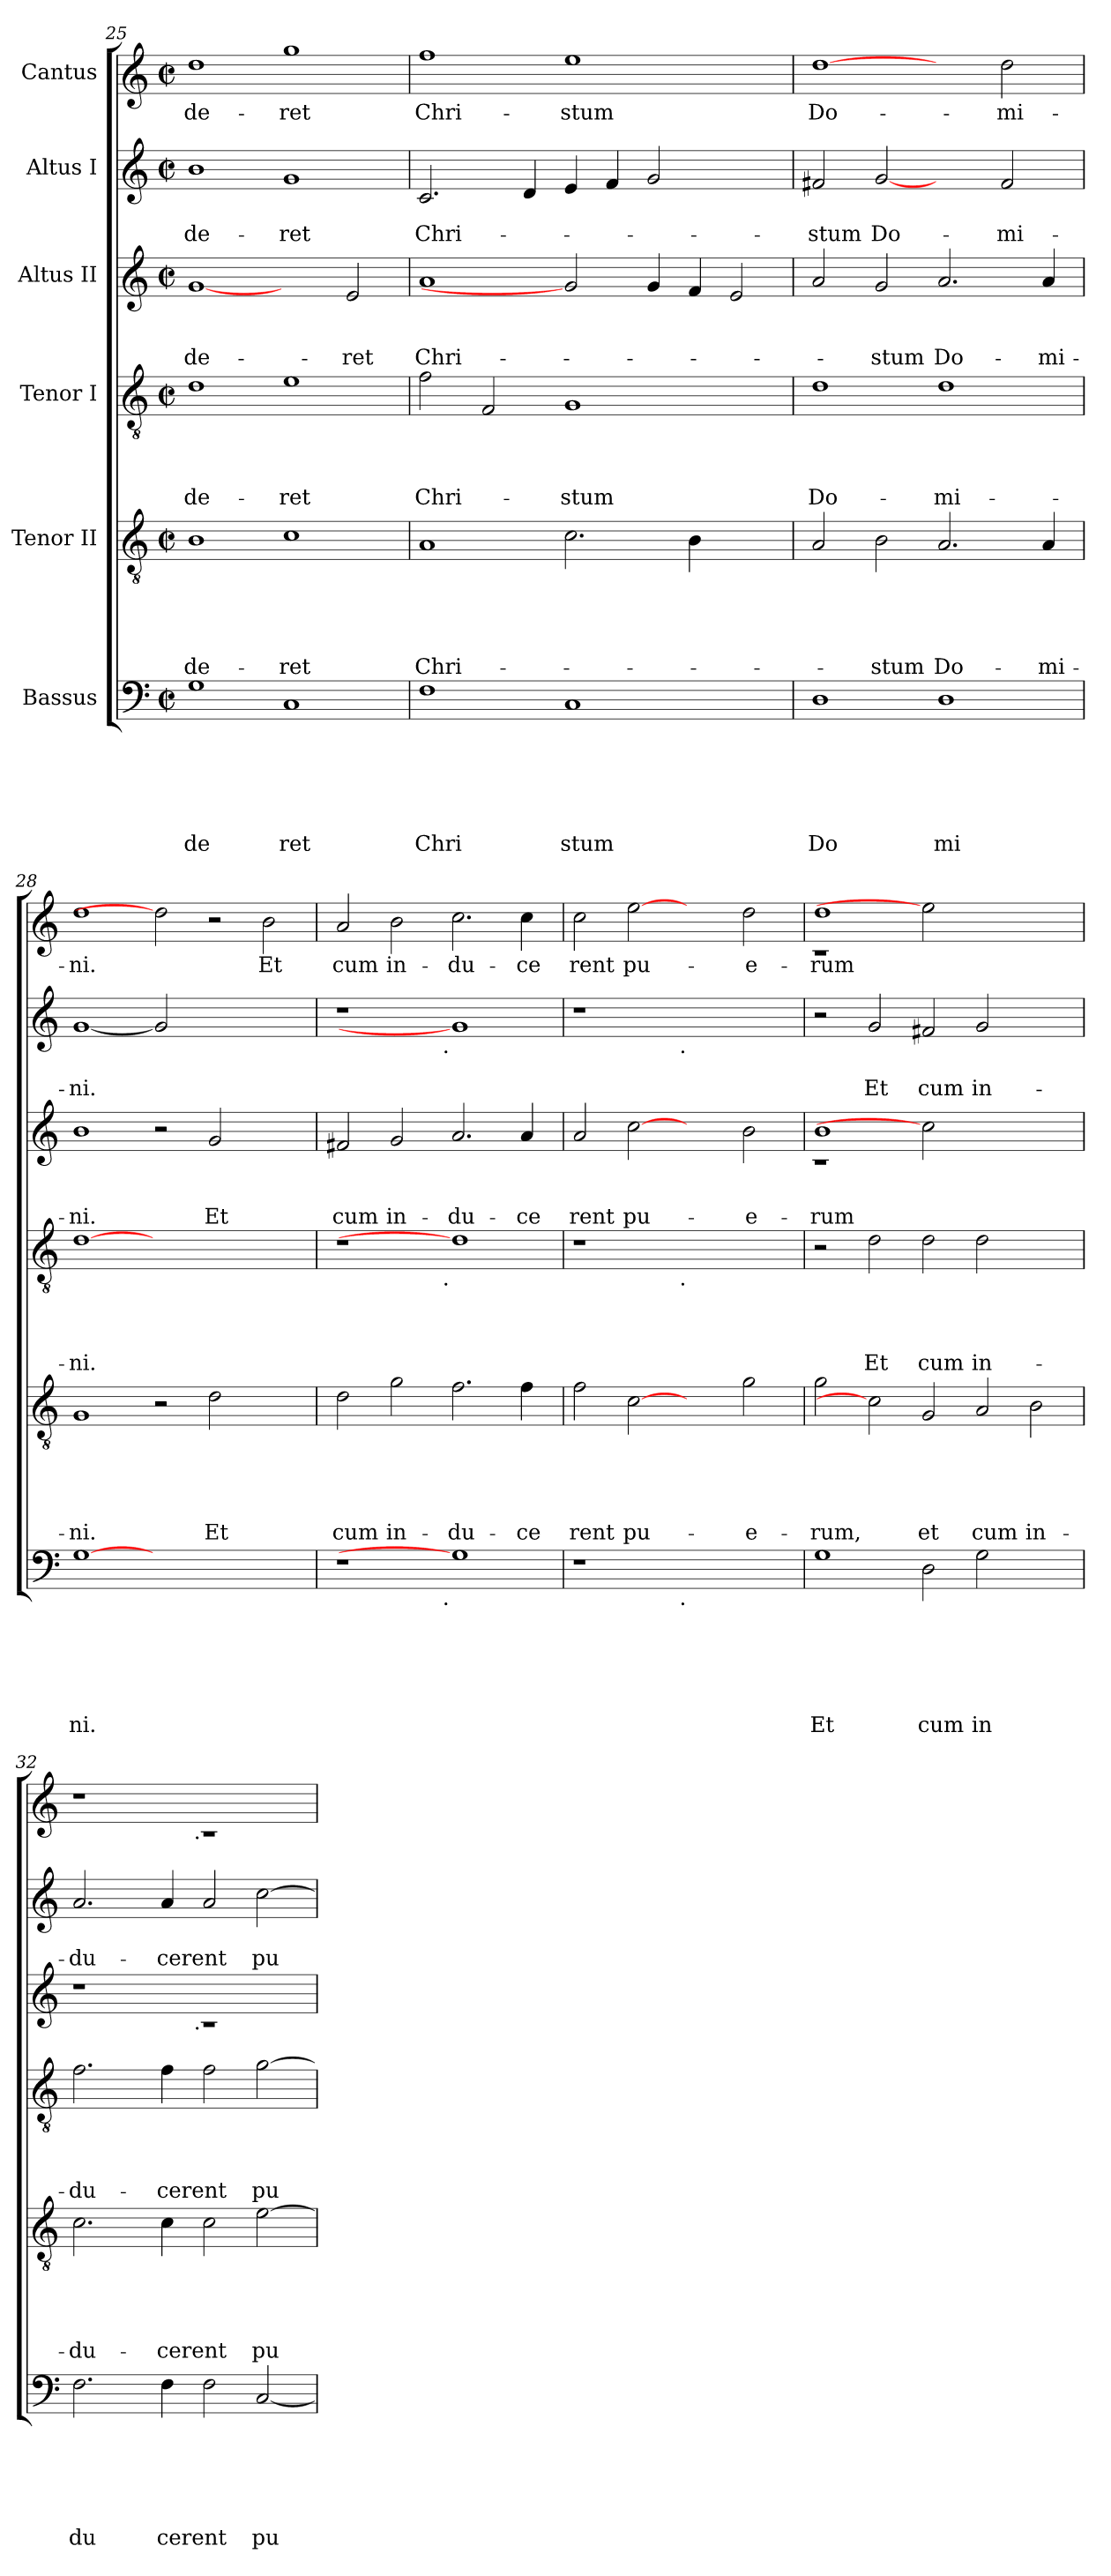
**kern	**text	**text	**text	**text	**text	**text	**kern	**text	**text	**text	**text	**text	**kern	**text	**text	**text	**text	**kern	**text	**text	**text	**kern	**text	**text	**kern	**text
*part6	*part6	*part6	*part6	*part6	*part6	*part6	*part5	*part5	*part5	*part5	*part5	*part5	*part4	*part4	*part4	*part4	*part4	*part3	*part3	*part3	*part3	*part2	*part2	*part2	*part1	*part1
*staff6	*staff6	*staff6	*staff6	*staff6	*staff6	*staff6	*staff5	*staff5	*staff5	*staff5	*staff5	*staff5	*staff4	*staff4	*staff4	*staff4	*staff4	*staff3	*staff3	*staff3	*staff3	*staff2	*staff2	*staff2	*staff1	*staff1
*I"Bassus	*	*	*	*	*	*	*I"Tenor II	*	*	*	*	*	*I"Tenor I	*	*	*	*	*I"Altus II	*	*	*	*I"Altus I	*	*	*I"Cantus	*
*clefF4	*	*	*	*	*	*	*clefGv2	*	*	*	*	*	*clefGv2	*	*	*	*	*clefG2	*	*	*	*clefG2	*	*	*clefG2	*
*k[]	*	*	*	*	*	*	*k[]	*	*	*	*	*	*k[]	*	*	*	*	*k[]	*	*	*	*k[]	*	*	*k[]	*
*C:	*	*	*	*	*	*	*C:	*	*	*	*	*	*C:	*	*	*	*	*C:	*	*	*	*C:	*	*	*C:	*
*M2/2	*	*	*	*	*	*	*M2/2	*	*	*	*	*	*M2/2	*	*	*	*	*M2/2	*	*	*	*M2/2	*	*	*M2/2	*
*met(c|)	*	*	*	*	*	*	*met(c|)	*	*	*	*	*	*met(c|)	*	*	*	*	*met(c|)	*	*	*	*met(c|)	*	*	*met(c|)	*
=25	=25	=25	=25	=25	=25	=25	=25	=25	=25	=25	=25	=25	=25	=25	=25	=25	=25	=25	=25	=25	=25	=25	=25	=25	=25	=25
!	!	!	!	!	!	!LO:LY:b	!	!	!	!	!	!LO:LY:b	!	!	!	!	!LO:LY:b	!	!	!	!LO:LY:b	!	!	!LO:LY:b	!	!LO:LY:b
1G	.	.	.	.	.	de	1B	.	.	.	.	-de-	1d	.	.	.	-de-	[1g	.	.	-de-	1b	.	-de-	1dd	-de-
!	!	!	!	!	!	!LO:LY:b	!	!	!	!	!	!LO:LY:b	!	!	!	!	!LO:LY:b	!	!	!	!	!	!	!LO:LY:b	!	!LO:LY:b
1C	.	.	.	.	.	ret	1c	.	.	.	.	-ret	1e	.	.	.	-ret	2ryy	.	.	.	1g	.	-ret	1gg	-ret
!	!	!	!	!	!	!	!	!	!	!	!	!	!	!	!	!	!	!	!	!	!LO:LY:b	!	!	!	!	!
.	.	.	.	.	.	.	.	.	.	.	.	.	.	.	.	.	.	2e/	.	.	-ret	.	.	.	.	.
=26	=26	=26	=26	=26	=26	=26	=26	=26	=26	=26	=26	=26	=26	=26	=26	=26	=26	=26	=26	=26	=26	=26	=26	=26	=26	=26
!	!	!	!	!	!	!LO:LY:b	!	!	!	!	!	!LO:LY:b	!	!	!	!	!LO:LY:b	!	!	!	!LO:LY:b	!	!	!LO:LY:b	!	!LO:LY:b
1F	.	.	.	.	.	Chri	1A	.	.	.	.	Chri-	2f\	.	.	.	Chri-	1a	.	.	Chri-	2.c/	.	Chri-	1ff	Chri-
.	.	.	.	.	.	.	.	.	.	.	.	.	2F/	.	.	.	.	.	.	.	.	.	.	.	.	.
.	.	.	.	.	.	.	.	.	.	.	.	.	.	.	.	.	.	.	.	.	.	4d/	.	.	.	.
!	!	!	!	!	!	!LO:LY:b	!	!	!	!	!	!	!	!	!	!	!LO:LY:b	!	!	!	!	!	!	!	!	!LO:LY:b
1C	.	.	.	.	.	stum	2.c\	.	.	.	.	.	1G	.	.	.	-stum	2g]	.	.	.	4e/	.	.	1ee	-stum
.	.	.	.	.	.	.	.	.	.	.	.	.	.	.	.	.	.	.	.	.	.	4f/	.	.	.	.
.	.	.	.	.	.	.	.	.	.	.	.	.	.	.	.	.	.	4g/	.	.	.	2g/	.	.	.	.
.	.	.	.	.	.	.	4B\	.	.	.	.	.	.	.	.	.	.	4f/	.	.	.	.	.	.	.	.
2ryy	.	.	.	.	.	.	2ryy	.	.	.	.	.	2ryy	.	.	.	.	2e/	.	.	.	2ryy	.	.	2ryy	.
=27	=27	=27	=27	=27	=27	=27	=27	=27	=27	=27	=27	=27	=27	=27	=27	=27	=27	=27	=27	=27	=27	=27	=27	=27	=27	=27
!	!	!	!	!	!	!LO:LY:b	!	!	!	!	!	!	!	!	!	!	!LO:LY:b	!	!	!	!	!	!	!LO:LY:b	!	!LO:LY:b
1D	.	.	.	.	.	Do	2A/	.	.	.	.	.	1d	.	.	.	Do-	2a/	.	.	.	2f#X/	.	-stum	[1dd	Do-
!	!	!	!	!	!	!	!	!	!	!	!	!LO:LY:b	!	!	!	!	!	!	!	!	!LO:LY:b	!	!	!LO:LY:b	!	!
.	.	.	.	.	.	.	2B\	.	.	.	.	-stum	.	.	.	.	.	2g/	.	.	-stum	[2g	.	Do-	.	.
!	!	!	!	!	!	!LO:LY:b	!	!	!	!	!	!LO:LY:b	!	!	!	!	!LO:LY:b	!	!	!	!LO:LY:b	!	!	!	!	!
1D	.	.	.	.	.	mi	2.A/	.	.	.	.	Do-	1d	.	.	.	-mi-	2.a/	.	.	Do-	2ryy	.	.	2ryy	.
!	!	!	!	!	!	!	!	!	!	!	!	!	!	!	!	!	!	!	!	!	!	!	!	!LO:LY:b	!	!LO:LY:b
.	.	.	.	.	.	.	.	.	.	.	.	.	.	.	.	.	.	.	.	.	.	2f#/	.	-mi-	2dd\	-mi-
!	!	!	!	!	!	!	!	!	!	!	!	!LO:LY:b	!	!	!	!	!	!	!	!	!LO:LY:b	!	!	!	!	!
.	.	.	.	.	.	.	4A/	.	.	.	.	-mi-	.	.	.	.	.	4a/	.	.	-mi-	.	.	.	.	.
=28	=28	=28	=28	=28	=28	=28	=28	=28	=28	=28	=28	=28	=28	=28	=28	=28	=28	=28	=28	=28	=28	=28	=28	=28	=28	=28
!	!	!	!	!	!	!LO:LY:b	!	!	!	!	!	!LO:LY:b	!	!	!	!	!LO:LY:b	!	!	!	!LO:LY:b	!	!	!LO:LY:b	!	!LO:LY:b
[1G	.	.	.	.	.	ni.	1G	.	.	.	.	-ni.	[1d	.	.	.	-ni.	1b	.	.	-ni.	[1g	.	-ni.	1dd	-ni.
1.ryy	.	.	.	.	.	.	2r	.	.	.	.	.	1.ryy	.	.	.	.	2r	.	.	.	2g]	.	.	2dd]	.
!	!	!	!	!	!	!	!	!	!	!	!	!LO:LY:b	!	!	!	!	!	!	!	!	!LO:LY:b	!	!	!	!	!
.	.	.	.	.	.	.	2d\	.	.	.	.	Et	.	.	.	.	.	2g/	.	.	Et	1ryy	.	.	2r	.
!	!	!	!	!	!	!	!	!	!	!	!	!	!	!	!	!	!	!	!	!	!	!	!	!	!	!LO:LY:b
.	.	.	.	.	.	.	2ryy	.	.	.	.	.	.	.	.	.	.	2ryy	.	.	.	.	.	.	2b\	Et
!!LO:LB:g=z
=29	=29	=29	=29	=29	=29	=29	=29	=29	=29	=29	=29	=29	=29	=29	=29	=29	=29	=29	=29	=29	=29	=29	=29	=29	=29	=29
!	!	!	!	!	!	!	!	!	!	!	!	!LO:LY:b	!	!	!	!	!	!	!	!	!LO:LY:b	!	!	!	!	!LO:LY:b
*^	*	*	*	*	*	*	*	*	*	*	*	*	*^	*	*	*	*	*	*	*	*	*^	*	*	*	*
1r	2ryy	.	.	.	.	.	.	2d\	.	.	.	.	cum	1r	2ryy	.	.	.	.	2f#X/	.	.	cum	1r	2ryy	.	.	2a/	cum
!	!	!	!	!	!	!	!	!	!	!	!	!	!LO:LY:b	!	!	!	!	!	!	!	!	!	!LO:LY:b	!	!	!	!	!	!LO:LY:b
.	4...ryy	.	.	.	.	.	.	2g\	.	.	.	.	in-	.	4...ryy	.	.	.	.	2g/	.	.	in-	.	4...ryy	.	.	2b\	in-
!	!	!	!	!	!	!	!	!	!	!	!	!	!	!	!	!	!	!	!	!	!	!	!	!	!LO:TX:b:t=.	!	!	!	!
!	!	!	!	!	!	!	!	!	!	!	!	!	!	!	!LO:TX:b:t=.	!	!	!	!	!	!	!	!	!	!	!	!	!	!
!	!LO:TX:b:t=.	!	!	!	!	!	!	!	!	!	!	!	!	!	!	!	!	!	!	!	!	!	!	!	!	!	!	!	!
.	1ryy	.	.	.	.	.	.	.	.	.	.	.	.	.	1ryy	.	.	.	.	.	.	.	.	.	1ryy	.	.	.	.
!	!	!	!	!	!	!	!	!	!	!	!	!	!LO:LY:b	!	!	!	!	!	!	!	!	!	!LO:LY:b	!	!	!	!	!	!LO:LY:b
1G]	.	.	.	.	.	.	.	2.f\	.	.	.	.	-du-	1d]	.	.	.	.	.	2.a/	.	.	-du-	1g]	.	.	.	2.cc\	-du-
!	!	!	!	!	!	!	!	!	!	!	!	!	!LO:LY:b	!	!	!	!	!	!	!	!	!	!LO:LY:b	!	!	!	!	!	!LO:LY:b
.	.	.	.	.	.	.	.	4f\	.	.	.	.	-ce	.	.	.	.	.	.	4a/	.	.	-ce	.	.	.	.	4cc\	-ce
.	32ryy	.	.	.	.	.	.	.	.	.	.	.	.	.	32ryy	.	.	.	.	.	.	.	.	.	32ryy	.	.	.	.
=30	=30	=30	=30	=30	=30	=30	=30	=30	=30	=30	=30	=30	=30	=30	=30	=30	=30	=30	=30	=30	=30	=30	=30	=30	=30	=30	=30	=30	=30
!	!	!	!	!	!	!	!	!	!	!	!	!	!LO:LY:b	!	!	!	!	!	!	!	!	!	!LO:LY:b	!	!	!	!	!	!LO:LY:b
1r	2ryy	.	.	.	.	.	.	2f\	.	.	.	.	rent	1r	2ryy	.	.	.	.	2a/	.	.	rent	1r	2ryy	.	.	2cc\	rent
!	!	!	!	!	!	!	!	!	!	!	!	!	!LO:LY:b	!	!	!	!	!	!	!	!	!	!LO:LY:b	!	!	!	!	!	!LO:LY:b
.	4...ryy	.	.	.	.	.	.	[2c	.	.	.	.	pu-	.	4...ryy	.	.	.	.	[2cc	.	.	pu-	.	4...ryy	.	.	[2ee	pu-
!	!	!	!	!	!	!	!	!	!	!	!	!	!	!	!	!	!	!	!	!	!	!	!	!	!LO:TX:b:t=.	!	!	!	!
!	!	!	!	!	!	!	!	!	!	!	!	!	!	!	!LO:TX:b:t=.	!	!	!	!	!	!	!	!	!	!	!	!	!	!
!	!LO:TX:b:t=.	!	!	!	!	!	!	!	!	!	!	!	!	!	!	!	!	!	!	!	!	!	!	!	!	!	!	!	!
.	1ryy	.	.	.	.	.	.	.	.	.	.	.	.	.	1ryy	.	.	.	.	.	.	.	.	.	1ryy	.	.	.	.
1ryy	.	.	.	.	.	.	.	2ryy	.	.	.	.	.	1ryy	.	.	.	.	.	2ryy	.	.	.	1ryy	.	.	.	2ryy	.
!	!	!	!	!	!	!	!	!	!	!	!	!	!LO:LY:b	!	!	!	!	!	!	!	!	!	!LO:LY:b	!	!	!	!	!	!LO:LY:b
.	.	.	.	.	.	.	.	2g\	.	.	.	.	-e-	.	.	.	.	.	.	2b\	.	.	-e-	.	.	.	.	2dd\	-e-
.	32ryy	.	.	.	.	.	.	.	.	.	.	.	.	.	32ryy	.	.	.	.	.	.	.	.	.	32ryy	.	.	.	.
=31	=31	=31	=31	=31	=31	=31	=31	=31	=31	=31	=31	=31	=31	=31	=31	=31	=31	=31	=31	=31	=31	=31	=31	=31	=31	=31	=31	=31	=31
!	!	!	!	!	!	!	!LO:LY:b	!	!	!	!	!	!LO:LY:b	!	!	!	!	!	!	!	!	!	!LO:LY:b	!	!	!	!	!	!LO:LY:b
*v	*v	*	*	*	*	*	*	*	*	*	*	*	*	*v	*v	*	*	*	*	*^	*	*	*	*v	*v	*	*	*^	*
1G	.	.	.	.	.	Et	2g\	.	.	.	.	-rum,	2r	.	.	.	.	1b	1rc	.	.	-rum	2r	.	.	1dd	1rc	-rum
!	!	!	!	!	!	!	!	!	!	!	!	!	!	!	!	!	!LO:LY:b	!	!	!	!	!	!	!	!LO:LY:b	!	!	!
.	.	.	.	.	.	.	2c]	.	.	.	.	.	2d\	.	.	.	Et	.	.	.	.	.	2g/	.	Et	.	.	.
!	!	!	!	!	!	!LO:LY:b	!	!	!	!	!	!LO:LY:b	!	!	!	!	!LO:LY:b	!	!	!	!	!	!	!	!LO:LY:b	!	!	!
2D\	.	.	.	.	.	cum	2G/	.	.	.	.	et	2d\	.	.	.	cum	2cc]	1ryy	.	.	.	2f#X/	.	cum	2ee]	1ryy	.
!	!	!	!	!	!	!LO:LY:b	!	!	!	!	!	!LO:LY:b	!	!	!	!	!LO:LY:b	!	!	!	!	!	!	!	!LO:LY:b	!	!	!
2G\	.	.	.	.	.	in	2A/	.	.	.	.	cum	2d\	.	.	.	in-	1ryy	.	.	.	.	2g/	.	in-	1ryy	.	.
!	!	!	!	!	!	!	!	!	!	!	!	!LO:LY:b	!	!	!	!	!	!	!	!	!	!	!	!	!	!	!	!
2ryy	.	.	.	.	.	.	2B\	.	.	.	.	in-	2ryy	.	.	.	.	.	2ryy	.	.	.	2ryy	.	.	.	2ryy	.
=32	=32	=32	=32	=32	=32	=32	=32	=32	=32	=32	=32	=32	=32	=32	=32	=32	=32	=32	=32	=32	=32	=32	=32	=32	=32	=32	=32	=32
!	!	!	!	!	!	!LO:LY:b	!	!	!	!	!	!LO:LY:b	!	!	!	!	!LO:LY:b	!	!	!	!	!	!	!	!LO:LY:b	!	!	!
2.F\	.	.	.	.	.	du	2.c\	.	.	.	.	-du-	2.f\	.	.	.	-du-	1r	2ryy	.	.	.	2.a/	.	-du-	1r	2ryy	.
.	.	.	.	.	.	.	.	.	.	.	.	.	.	.	.	.	.	.	4...ryy	.	.	.	.	.	.	.	4...ryy	.
!	!	!	!	!	!	!LO:LY:b	!	!	!	!	!	!LO:LY:b	!	!	!	!	!LO:LY:b	!	!	!	!	!	!	!	!LO:LY:b	!	!	!
4F\	.	.	.	.	.	cerent	4c\	.	.	.	.	-cerent	4f\	.	.	.	-cerent	.	.	.	.	.	4a/	.	-cerent	.	.	.
!	!	!	!	!	!	!	!	!	!	!	!	!	!	!	!	!	!	!	!	!	!	!	!	!	!	!	!LO:TX:b:t=.	!
!	!	!	!	!	!	!	!	!	!	!	!	!	!	!	!	!	!	!	!LO:TX:b:t=.	!	!	!	!	!	!	!	!	!
.	.	.	.	.	.	.	.	.	.	.	.	.	.	.	.	.	.	.	1ryy	.	.	.	.	.	.	.	1ryy	.
2F\	.	.	.	.	.	.	2c\	.	.	.	.	.	2f\	.	.	.	.	1rc	.	.	.	.	2a/	.	.	1rc	.	.
!	!	!	!	!	!	!LO:LY:b	!	!	!	!	!	!LO:LY:b	!	!	!	!	!LO:LY:b	!	!	!	!	!	!	!	!LO:LY:b	!	!	!
[<2C/	.	.	.	.	.	pu	[>2e\	.	.	.	.	pu-	[>2g\	.	.	.	pu-	.	.	.	.	.	[>2cc\	.	pu-	.	.	.
.	.	.	.	.	.	.	.	.	.	.	.	.	.	.	.	.	.	.	32ryy	.	.	.	.	.	.	.	32ryy	.
*	*	*	*	*	*	*	*	*	*	*	*	*	*	*	*	*	*	*v	*v	*	*	*	*	*	*	*v	*v	*
=	=	=	=	=	=	=	=	=	=	=	=	=	=	=	=	=	=	=	=	=	=	=	=	=	=	=
*-	*-	*-	*-	*-	*-	*-	*-	*-	*-	*-	*-	*-	*-	*-	*-	*-	*-	*-	*-	*-	*-	*-	*-	*-	*-	*-
